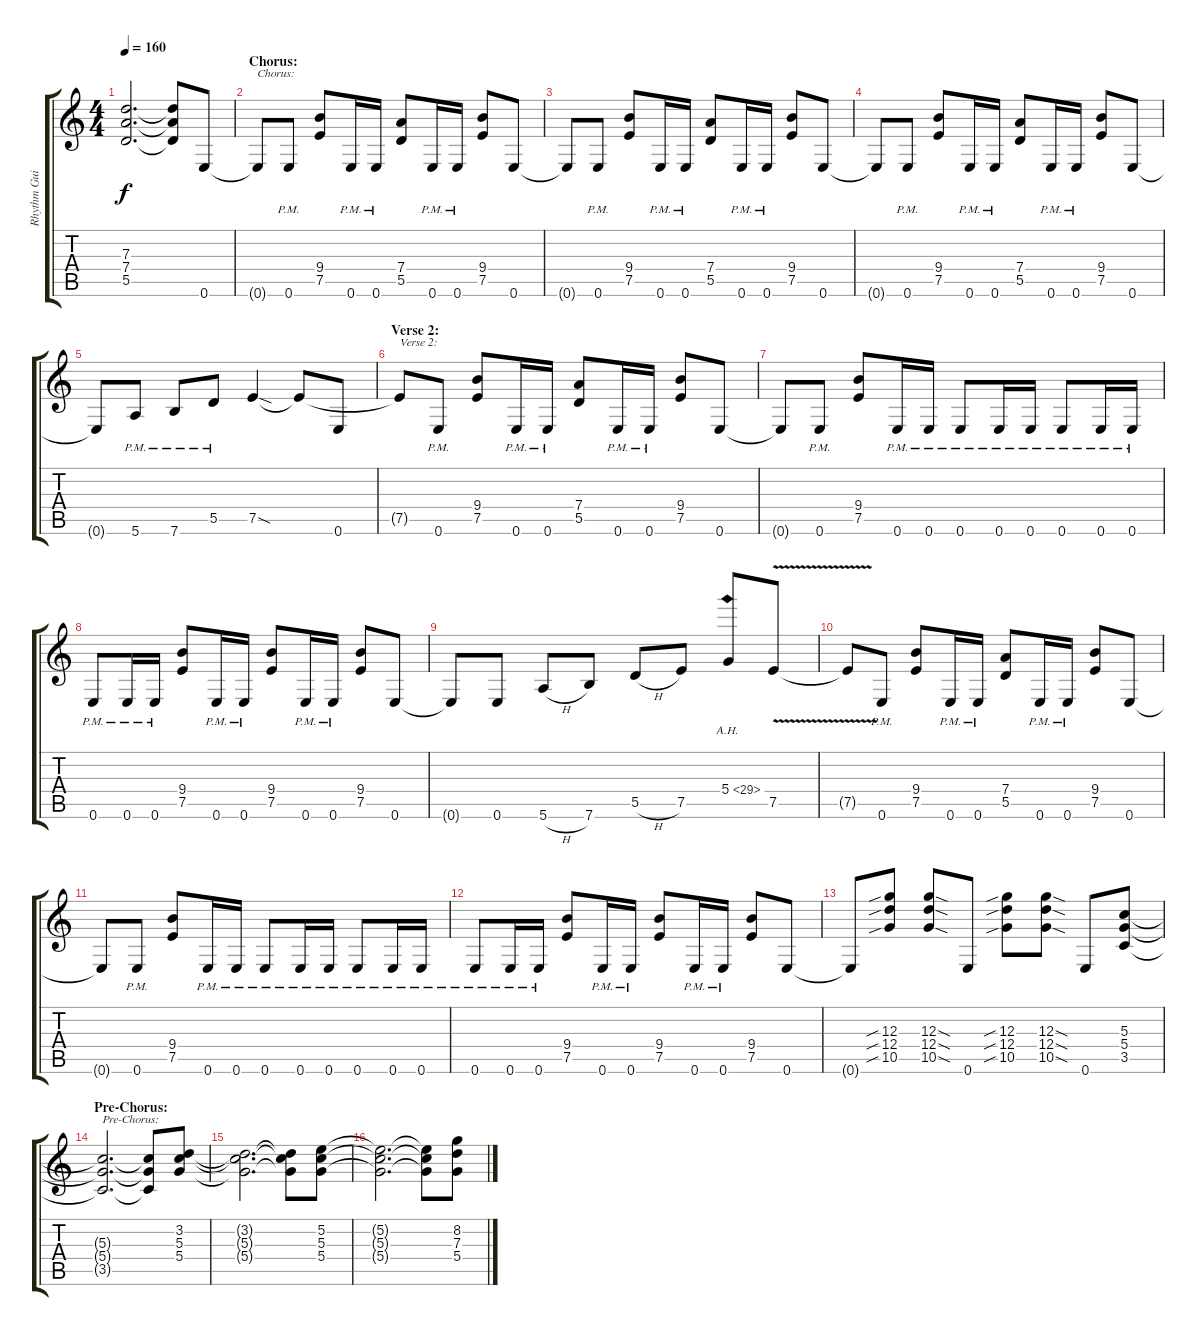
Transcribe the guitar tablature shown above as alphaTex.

\track ("Rhythm Guitar 2" "Rhythm Gui") {instrument distortionguitar}
\staff {score tabs}
\tuning (E4 B3 G3 D3 A2 E2) {hide}
\ts (4 4)
\tempo 160
\clef g2
\ks c
(7.3{t} 7.4{t} 5.5{t}).2{d dy f} (7.3{t} 7.4{t} 5.5{t}).8 0.6.8 |
\section ("" "Chorus:")
0.6{t}.8{txt "Chorus:"} 0.6{pm}.8 (9.4 7.5).8 0.6{pm}.16 0.6{pm}.16 (7.4 5.5).8 0.6{pm}.16 0.6{pm}.16 (9.4 7.5).8 0.6.8 |
0.6{t}.8 0.6{pm}.8 (9.4 7.5).8 0.6{pm}.16 0.6{pm}.16 (7.4 5.5).8 0.6{pm}.16 0.6{pm}.16 (9.4 7.5).8 0.6.8 |
0.6{t}.8 0.6{pm}.8 (9.4 7.5).8 0.6{pm}.16 0.6{pm}.16 (7.4 5.5).8 0.6{pm}.16 0.6{pm}.16 (9.4 7.5).8 0.6.8 |
0.6{t}.8 5.6{pm}.8 7.6{pm}.8 5.5{pm}.8 7.5{sod}.4 7.5{t}.8 0.6.8 |
\section ("" "Verse 2:")
7.5{t}.8{txt "Verse 2:"} 0.6{pm}.8 (9.4 7.5).8 0.6{pm}.16 0.6{pm}.16 (7.4 5.5).8 0.6{pm}.16 0.6{pm}.16 (9.4 7.5).8 0.6.8 |
0.6{t}.8 0.6{pm}.8 (9.4 7.5).8 0.6{pm}.16 0.6{pm}.16 0.6{pm}.8 0.6{pm}.16 0.6{pm}.16 0.6{pm}.8 0.6{pm}.16 0.6{pm}.16 |
0.6{pm}.8 0.6{pm}.16 0.6{pm}.16 (9.4 7.5).8 0.6{pm}.16 0.6{pm}.16 (9.4 7.5).8 0.6{pm}.16 0.6{pm}.16 (9.4 7.5).8 0.6.8 |
0.6{t}.8 0.6.8 5.6{h}.8 7.6.8 5.5{h}.8 7.5.8 5.4{ah 24}.8 7.5{v}.8 |
7.5{t}.8 0.6{pm}.8 (9.4 7.5).8 0.6{pm}.16 0.6{pm}.16 (7.4 5.5).8 0.6{pm}.16 0.6{pm}.16 (9.4 7.5).8 0.6.8 |
0.6{t}.8 0.6{pm}.8 (9.4 7.5).8 0.6{pm}.16 0.6{pm}.16 0.6{pm}.8 0.6{pm}.16 0.6{pm}.16 0.6{pm}.8 0.6{pm}.16 0.6{pm}.16 |
0.6{pm}.8 0.6{pm}.16 0.6{pm}.16 (9.4 7.5).8 0.6{pm}.16 0.6{pm}.16 (9.4 7.5).8 0.6{pm}.16 0.6{pm}.16 (9.4 7.5).8 0.6.8 |
0.6{t}.8 (12.3{sib} 12.4{sib} 10.5{sib}).8 (12.3{sod} 12.4{sod} 10.5{sod}).8 0.6.8 (12.3{sib} 12.4{sib} 10.5{sib}).8 (12.3{sod} 12.4{sod} 10.5{sod}).8 0.6.8 (5.3 5.4 3.5).8 |
\section ("" "Pre-Chorus:")
(5.3{t} 5.4{t} 3.5{t}).2{d txt "Pre-Chorus:"} (5.3{t} 5.4{t} 3.5{t}).8 (3.2 5.3 5.4).8 |
(3.2{t} 5.3{t} 5.4{t}).2{d} (3.2{t} 5.3{t} 5.4{t}).8 (5.2 5.3 5.4).8 |
(5.2{t} 5.3{t} 5.4{t}).2{d} (5.2{t} 5.3{t} 5.4{t}).8 (8.2 7.3 5.4).8
